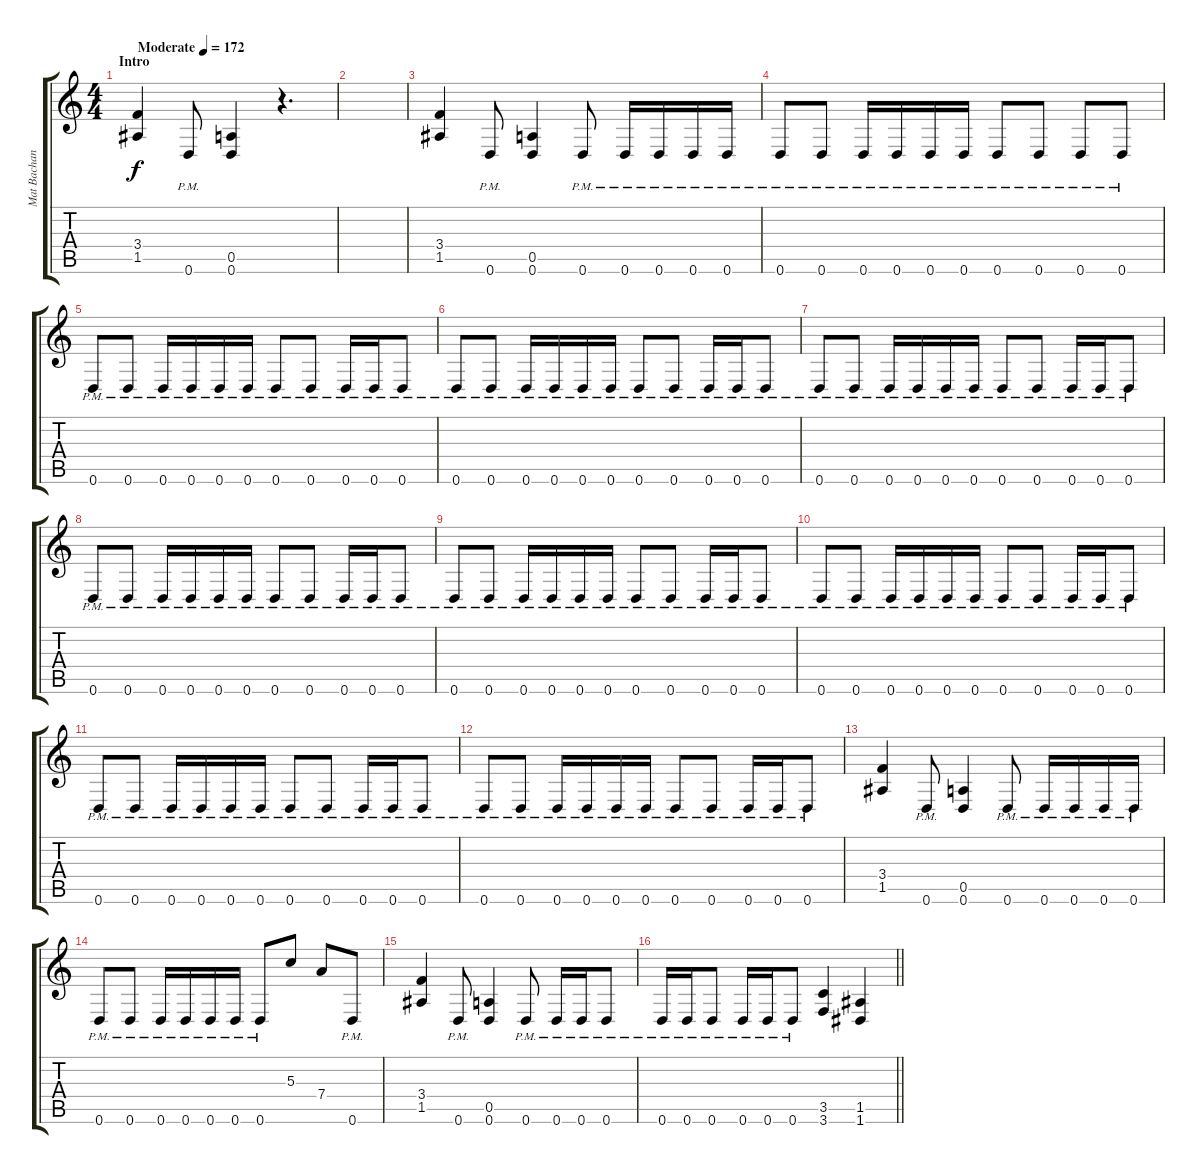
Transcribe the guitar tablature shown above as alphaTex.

\track ("Mat Bachand" "Mat Bachan") {instrument distortionguitar}
\staff {score tabs}
\tuning (E4 B3 G3 D3 A2 D2) {hide}
\ts (4 4)
\section ("" "Intro")
\tempo (172 "Moderate")
\clef g2
\ks c
(3.4 1.5).4{dy f instrument distortionguitar} 0.6{pm}.8 (0.5 0.6).4 r.4{d} |
|
(3.4 1.5).4 0.6{pm}.8 (0.5 0.6).4 0.6{pm}.8 0.6{pm}.16 0.6{pm}.16 0.6{pm}.16 0.6{pm}.16 |
0.6{pm}.8 0.6{pm}.8 0.6{pm}.16 0.6{pm}.16 0.6{pm}.16 0.6{pm}.16 0.6{pm}.8 0.6{pm}.8 0.6{pm}.8 0.6{pm}.8 |
0.6{pm}.8 0.6{pm}.8 0.6{pm}.16 0.6{pm}.16 0.6{pm}.16 0.6{pm}.16 0.6{pm}.8 0.6{pm}.8 0.6{pm}.16 0.6{pm}.16 0.6{pm}.8 |
0.6{pm}.8 0.6{pm}.8 0.6{pm}.16 0.6{pm}.16 0.6{pm}.16 0.6{pm}.16 0.6{pm}.8 0.6{pm}.8 0.6{pm}.16 0.6{pm}.16 0.6{pm}.8 |
0.6{pm}.8 0.6{pm}.8 0.6{pm}.16 0.6{pm}.16 0.6{pm}.16 0.6{pm}.16 0.6{pm}.8 0.6{pm}.8 0.6{pm}.16 0.6{pm}.16 0.6{pm}.8 |
0.6{pm}.8 0.6{pm}.8 0.6{pm}.16 0.6{pm}.16 0.6{pm}.16 0.6{pm}.16 0.6{pm}.8 0.6{pm}.8 0.6{pm}.16 0.6{pm}.16 0.6{pm}.8 |
0.6{pm}.8 0.6{pm}.8 0.6{pm}.16 0.6{pm}.16 0.6{pm}.16 0.6{pm}.16 0.6{pm}.8 0.6{pm}.8 0.6{pm}.16 0.6{pm}.16 0.6{pm}.8 |
0.6{pm}.8 0.6{pm}.8 0.6{pm}.16 0.6{pm}.16 0.6{pm}.16 0.6{pm}.16 0.6{pm}.8 0.6{pm}.8 0.6{pm}.16 0.6{pm}.16 0.6{pm}.8 |
0.6{pm}.8 0.6{pm}.8 0.6{pm}.16 0.6{pm}.16 0.6{pm}.16 0.6{pm}.16 0.6{pm}.8 0.6{pm}.8 0.6{pm}.16 0.6{pm}.16 0.6{pm}.8 |
0.6{pm}.8 0.6{pm}.8 0.6{pm}.16 0.6{pm}.16 0.6{pm}.16 0.6{pm}.16 0.6{pm}.8 0.6{pm}.8 0.6{pm}.16 0.6{pm}.16 0.6{pm}.8 |
(3.4 1.5).4 0.6{pm}.8 (0.5 0.6).4 0.6{pm}.8 0.6{pm}.16 0.6{pm}.16 0.6{pm}.16 0.6{pm}.16 |
0.6{pm}.8 0.6{pm}.8 0.6{pm}.16 0.6{pm}.16 0.6{pm}.16 0.6{pm}.16 0.6{pm}.8 5.3.8 7.4.8 0.6{pm}.8 |
(3.4 1.5).4 0.6{pm}.8 (0.5 0.6).4 0.6{pm}.8 0.6{pm}.16 0.6{pm}.16 0.6{pm}.8 |
\barLineRight lightlight
0.6{pm}.16 0.6{pm}.16 0.6{pm}.8 0.6{pm}.16 0.6{pm}.16 0.6{pm}.8 (3.5 3.6).4 (1.5 1.6).4
